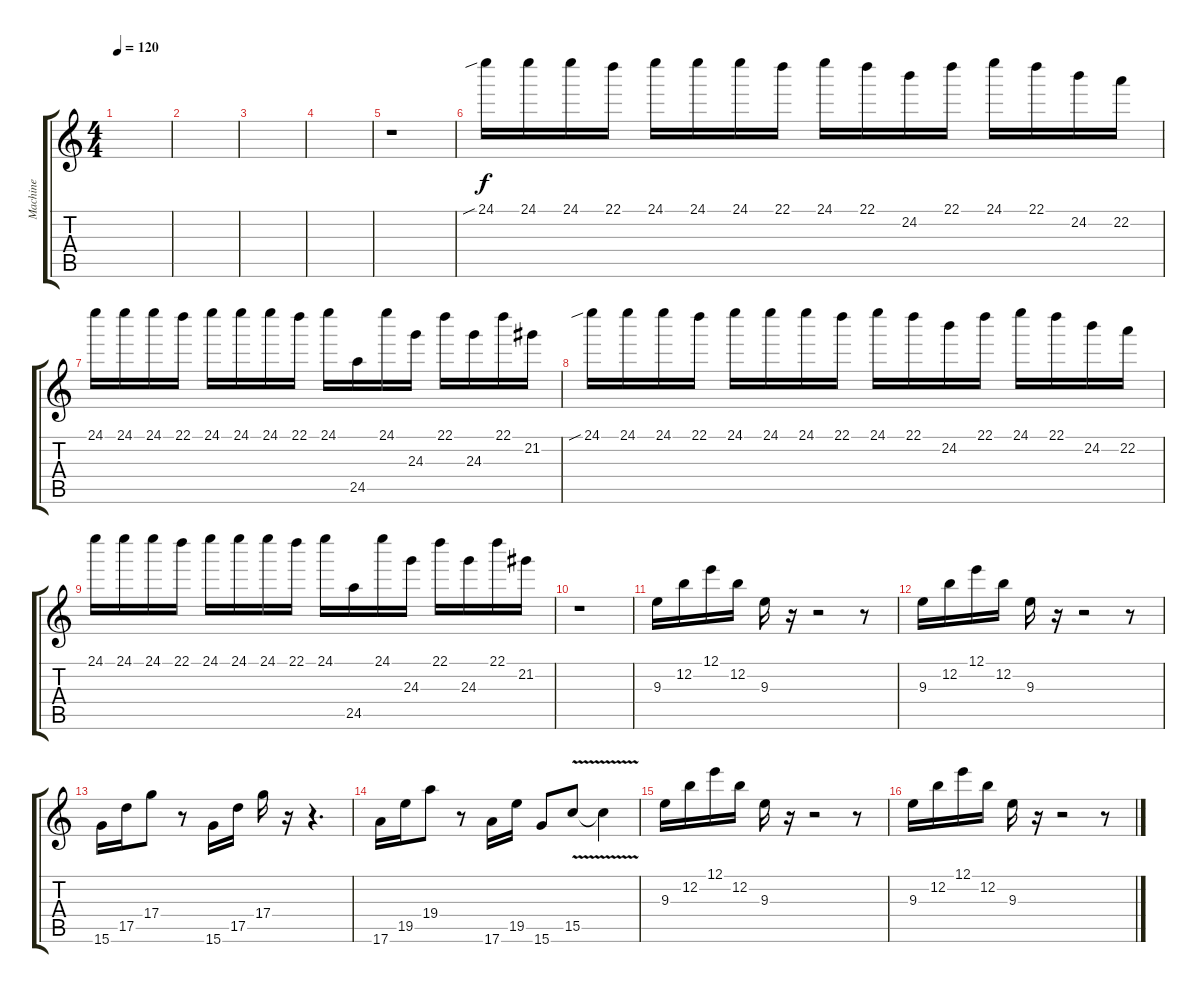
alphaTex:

\track ("Machine" "Machine") {instrument distortionguitar}
\staff {score tabs}
\tuning (E4 B3 G3 D3 A2 E2) {hide}
\ts (4 4)
\tempo 120
\clef g2
\ks c
|
|
|
|
r.1 |
24.1{sib}.16 24.1.16 24.1.16 22.1.16 24.1.16 24.1.16 24.1.16 22.1.16 24.1.16 22.1.16 24.2.16 22.1.16 24.1.16 22.1.16 24.2.16 22.2.16 |
24.1.16 24.1.16 24.1.16 22.1.16 24.1.16 24.1.16 24.1.16 22.1.16 24.1.16 24.5.16 24.1.16 24.3.16 22.1.16 24.3.16 22.1.16 21.2.16 |
24.1{sib}.16 24.1.16 24.1.16 22.1.16 24.1.16 24.1.16 24.1.16 22.1.16 24.1.16 22.1.16 24.2.16 22.1.16 24.1.16 22.1.16 24.2.16 22.2.16 |
24.1.16 24.1.16 24.1.16 22.1.16 24.1.16 24.1.16 24.1.16 22.1.16 24.1.16 24.5.16 24.1.16 24.3.16 22.1.16 24.3.16 22.1.16 21.2.16 |
r.1 |
9.3.16{balance 16} 12.2.16 12.1.16 12.2.16 9.3.16 r.16 r.2 r.8 |
9.3.16 12.2.16 12.1.16 12.2.16 9.3.16 r.16 r.2 r.8 |
15.6.16 17.5.16 17.4.8 r.8 15.6.16 17.5.16 17.4.16 r.16 r.4{d} |
17.6.16 19.5.16 19.4.8 r.8 17.6.16 19.5.16 15.6.8 15.5{v}.8 15.5{t}.4 |
9.3.16 12.2.16 12.1.16 12.2.16 9.3.16 r.16 r.2 r.8 |
9.3.16 12.2.16 12.1.16 12.2.16 9.3.16 r.16 r.2 r.8
